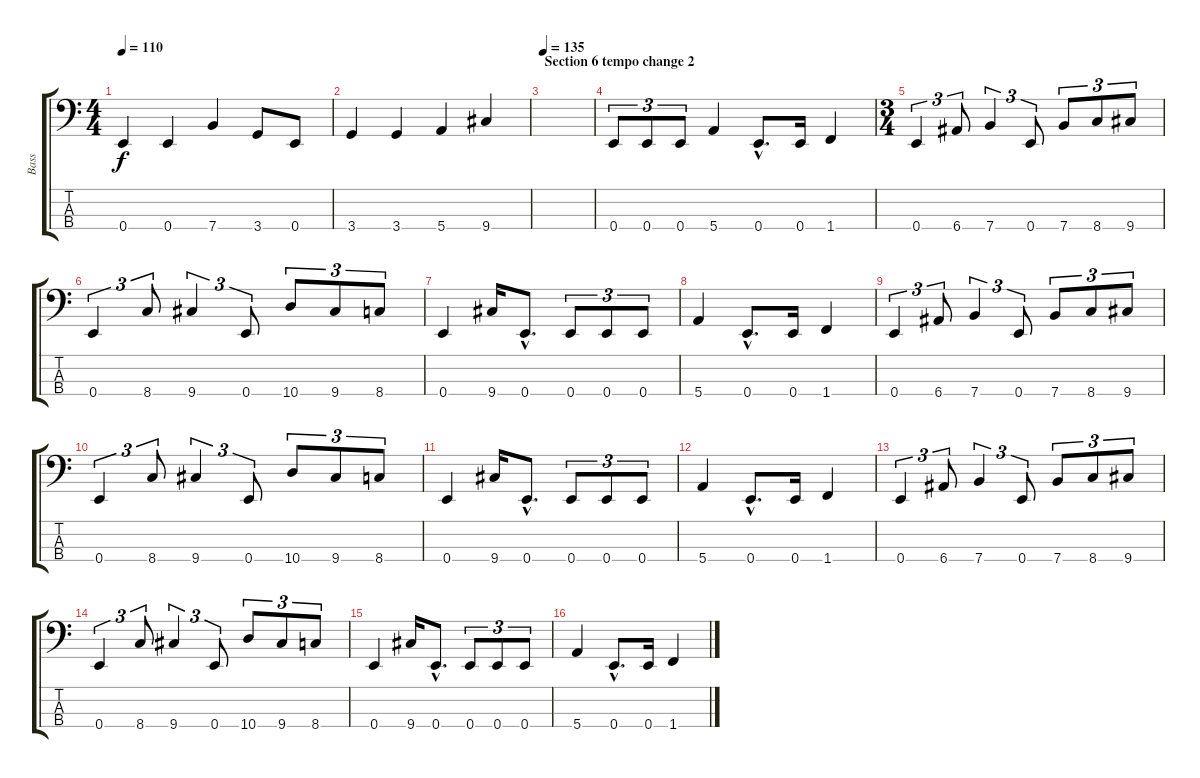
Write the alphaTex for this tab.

\track ("Bass" "Bass") {instrument electricbassfinger}
\staff {score tabs}
\tuning (G2 D2 A1 E1) {hide}
\ts (4 4)
\tempo 110
\clef f4
\ks c
0.4.4{dy f} 0.4.4 7.4.4 3.4.8 0.4.8 |
3.4.4 3.4.4 5.4.4 9.4.4 |
\section ("" "Section 6 tempo change 2")
\tempo 135
|
0.4.8{tu (3 2)} 0.4.8{tu (3 2)} 0.4.8{tu (3 2)} 5.4.4 0.4{hac}.8{d} 0.4.16 1.4.4 |
\ts (3 4)
0.4.4{tu (3 2)} 6.4.8{tu (3 2)} 7.4.4{tu (3 2)} 0.4.8{tu (3 2)} 7.4.8{tu (3 2)} 8.4.8{tu (3 2)} 9.4.8{tu (3 2)} |
0.4.4{tu (3 2)} 8.4.8{tu (3 2)} 9.4.4{tu (3 2)} 0.4.8{tu (3 2)} 10.4.8{tu (3 2)} 9.4.8{tu (3 2)} 8.4.8{tu (3 2)} |
0.4.4 9.4.16 0.4{hac}.8{d} 0.4.8{tu (3 2)} 0.4.8{tu (3 2)} 0.4.8{tu (3 2)} |
5.4.4 0.4{hac}.8{d} 0.4.16 1.4.4 |
0.4.4{tu (3 2)} 6.4.8{tu (3 2)} 7.4.4{tu (3 2)} 0.4.8{tu (3 2)} 7.4.8{tu (3 2)} 8.4.8{tu (3 2)} 9.4.8{tu (3 2)} |
0.4.4{tu (3 2)} 8.4.8{tu (3 2)} 9.4.4{tu (3 2)} 0.4.8{tu (3 2)} 10.4.8{tu (3 2)} 9.4.8{tu (3 2)} 8.4.8{tu (3 2)} |
0.4.4 9.4.16 0.4{hac}.8{d} 0.4.8{tu (3 2)} 0.4.8{tu (3 2)} 0.4.8{tu (3 2)} |
5.4.4 0.4{hac}.8{d} 0.4.16 1.4.4 |
0.4.4{tu (3 2)} 6.4.8{tu (3 2)} 7.4.4{tu (3 2)} 0.4.8{tu (3 2)} 7.4.8{tu (3 2)} 8.4.8{tu (3 2)} 9.4.8{tu (3 2)} |
0.4.4{tu (3 2)} 8.4.8{tu (3 2)} 9.4.4{tu (3 2)} 0.4.8{tu (3 2)} 10.4.8{tu (3 2)} 9.4.8{tu (3 2)} 8.4.8{tu (3 2)} |
0.4.4 9.4.16 0.4{hac}.8{d} 0.4.8{tu (3 2)} 0.4.8{tu (3 2)} 0.4.8{tu (3 2)} |
5.4.4 0.4{hac}.8{d} 0.4.16 1.4.4
